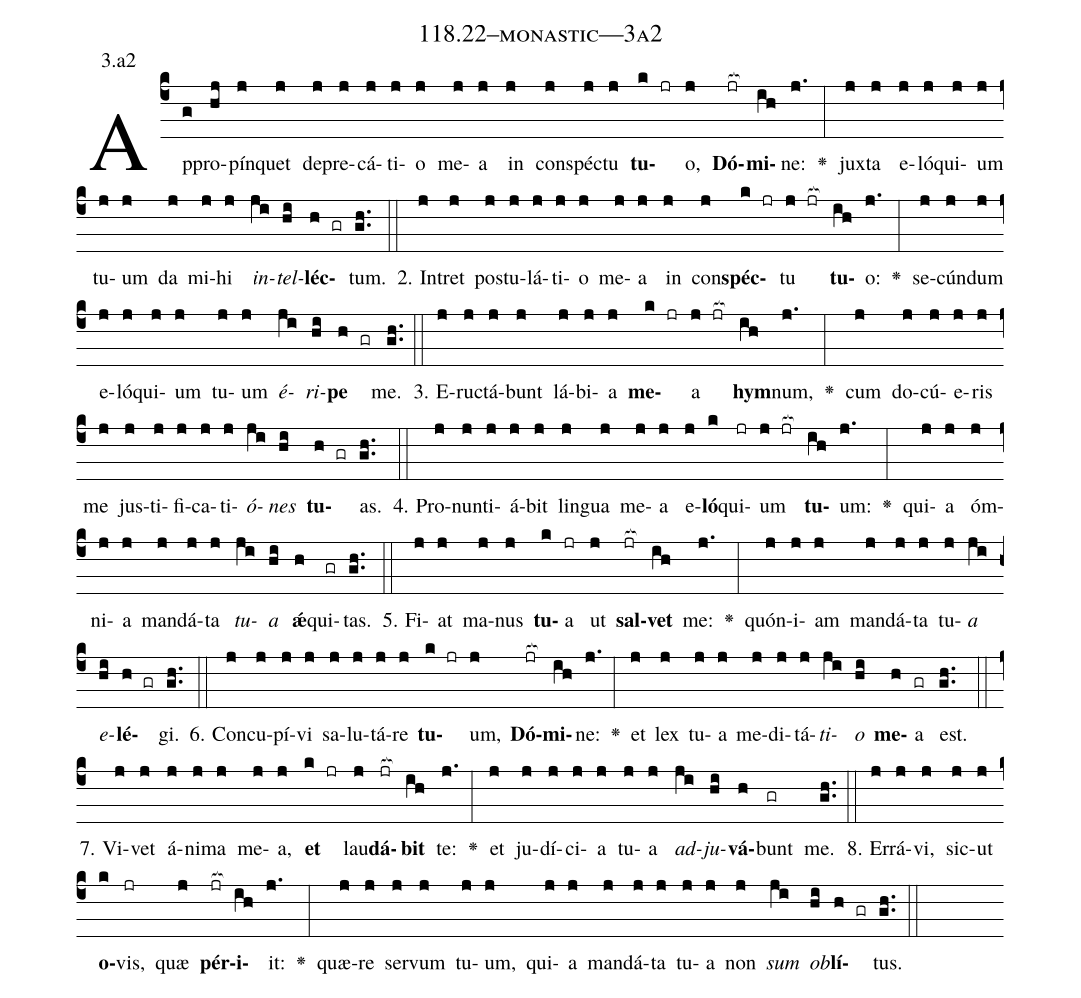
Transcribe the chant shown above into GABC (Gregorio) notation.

name: 118.22--monastic---3a2;
annotation: 3.a2;
%%
(c4)Ap(g)pro(hj)pín(j)quet(j) de(j)pre(j)cá(j)ti(j)o(j) me(j)a(j) in(j) con(j)spéc(j)tu(j) <b>tu</b>(k jr)o,(j) <b>Dó</b>(jr[ocb:1{])<b>mi</b>(ih[ocb:0}])ne:(j.) <v>\greheightstar</v>(:) jux(j)ta(j) e(j)ló(j)qui(j)um(j) tu(j)um(j) da(j) mi(j)hi(j) <i>in</i>(ji)<i>tel</i>(hi)<b>léc</b>(h gr)tum.(gh..) (::)
2. In(j)tret(j) pos(j)tu(j)lá(j)ti(j)o(j) me(j)a(j) in(j) con(j)<b>spéc</b>(k jr)tu(j jr[ocb:1{]) <b>tu</b>(ih[ocb:0}])o:(j.) <v>\greheightstar</v>(:) se(j)cún(j)dum(j) e(j)ló(j)qui(j)um(j) tu(j)um(j) <i>é</i>(ji)<i>ri</i>(hi)<b>pe</b>(h gr) me.(gh..) (::)
3. E(j)ruc(j)tá(j)bunt(j) lá(j)bi(j)a(j) <b>me</b>(k jr)a(j jr[ocb:1{]) <b>hym</b>(ih[ocb:0}])num,(j.) <v>\greheightstar</v>(:) cum(j) do(j)cú(j)e(j)ris(j) me(j) jus(j)ti(j)fi(j)ca(j)ti(j)<i>ó</i>(ji)<i>nes</i>(hi) <b>tu</b>(h gr)as.(gh..) (::)
4. Pro(j)nun(j)ti(j)á(j)bit(j) lin(j)gua(j) me(j)a(j) e(j)<b>ló</b>(k)qui(jr)um(j jr[ocb:1{]) <b>tu</b>(ih[ocb:0}])um:(j.) <v>\greheightstar</v>(:) qui(j)a(j) óm(j)ni(j)a(j) man(j)dá(j)ta(j) <i>tu</i>(ji)<i>a</i>(hi) <b>ǽ</b>(h)qui(gr)tas.(gh..) (::)
5. Fi(j)at(j) ma(j)nus(j) <b>tu</b>(k)a(jr) ut(j) <b>sal</b>(jr[ocb:1{])<b>vet</b>(ih[ocb:0}]) me:(j.) <v>\greheightstar</v>(:) quón(j)i(j)am(j) man(j)dá(j)ta(j) tu(j)<i>a</i>(ji) <i>e</i>(hi)<b>lé</b>(h gr)gi.(gh..) (::)
6. Con(j)cu(j)pí(j)vi(j) sa(j)lu(j)tá(j)re(j) <b>tu</b>(k jr)um,(j) <b>Dó</b>(jr[ocb:1{])<b>mi</b>(ih[ocb:0}])ne:(j.) <v>\greheightstar</v>(:) et(j) lex(j) tu(j)a(j) me(j)di(j)tá(j)<i>ti</i>(ji)<i>o</i>(hi) <b>me</b>(h)a(gr) est.(gh..) (::)
7. Vi(j)vet(j) á(j)ni(j)ma(j) me(j)a,(j) <b>et</b>(k jr) lau(j)<b>dá</b>(jr[ocb:1{])<b>bit</b>(ih[ocb:0}]) te:(j.) <v>\greheightstar</v>(:) et(j) ju(j)dí(j)ci(j)a(j) tu(j)a(j) <i>ad</i>(ji)<i>ju</i>(hi)<b>vá</b>(h)bunt(gr) me.(gh..) (::)
8. Er(j)rá(j)vi,(j) sic(j)ut(j) <b>o</b>(k)vis,(jr) quæ(j) <b>pér</b>(jr[ocb:1{])<b>i</b>(ih[ocb:0}])it:(j.) <v>\greheightstar</v>(:) quæ(j)re(j) ser(j)vum(j) tu(j)um,(j) qui(j)a(j) man(j)dá(j)ta(j) tu(j)a(j) non(j) <i>sum</i>(ji) <i>ob</i>(hi)<b>lí</b>(h gr)tus.(gh..) (::)
